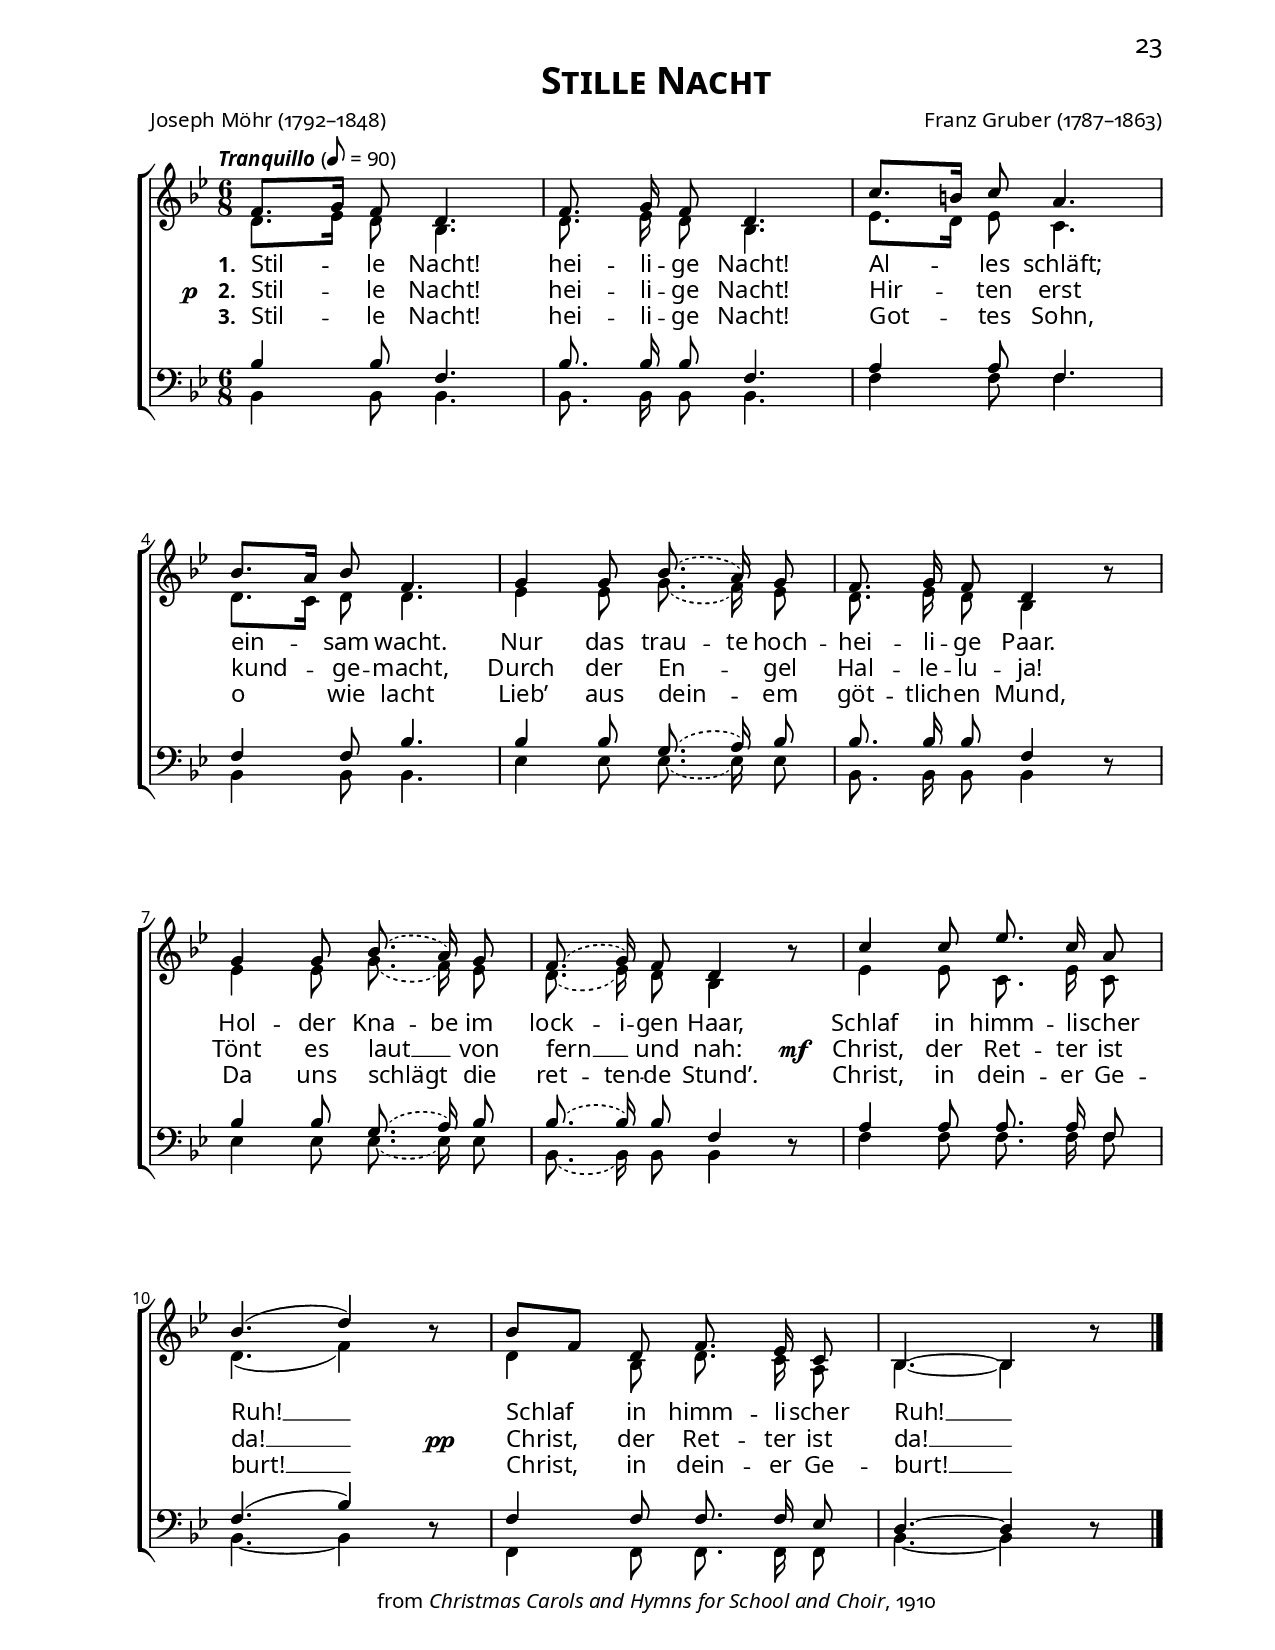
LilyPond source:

\version "2.14.2"
\include "util.ly"
\header {
  title = \markup{\override #'(font-name . "Garamond Premier Pro Semibold"){ \abs-fontsize #18 \smallCapsOldStyle"Stille Nacht"}}
  poet = \markup\oldStyleNum"Joseph Möhr (1792–1848)"
  composer = \markup\oldStyleNum"Franz Gruber (1787–1863)"
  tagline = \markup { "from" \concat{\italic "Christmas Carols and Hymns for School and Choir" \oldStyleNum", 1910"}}
}
\paper {
  paper-height = 11\in
  paper-width = 8.5\in
  indent = 0\in
  %system-system-spacing = #'((basic-distance . 10) (padding . 0))
  %system-system-spacing =
  %  #'((basic-distance . 0)
  %     (minimum-distance . 0)
  %     (padding . -0.35)
  %     (stretchability . 100))
  ragged-last-bottom = ##f
  ragged-bottom = ##f
  two-sided = ##t
  inner-margin = 1\in
  outer-margin = 0.75\in
  top-margin = 0.26\in
  bottom-margin = 0.25\in
  first-page-number = #023
  print-first-page-number = ##t
  headerLine = ""
  oddHeaderMarkup = \markup\fill-line{
     \override #'(font-name . "Garamond Premier Pro")\abs-fontsize #12.5
     \combine 
        \fill-line{"" \on-the-fly #print-page-number-check-first
        \oldStylePageNum""
        }
        \fill-line{\headerLine}
  }
  evenHeaderMarkup = \markup {
     \override #'(font-name . "Garamond Premier Pro")\abs-fontsize #12.5
     \combine
        \on-the-fly #print-page-number-check-first
        \oldStylePageNum""
        \fill-line{\headerLine}
  }
}
#(set-global-staff-size 18) \paper{ #(define fonts (make-pango-font-tree "Garamond Premier Pro" "Garamond Premier Pro" "Garamond Premier Pro" (/ 18 20))) }
global = {
  \key bes \major
  \time 6/8
  \autoBeamOff
  \override DynamicLineSpanner #'staff-padding = #0.0
  \override DynamicLineSpanner #'Y-extent = #'(-1 . 1)
}

sopMusic = \relative c' {
  \tempo \markup\italic"Tranquillo" 8 = 90
  \slurDashed 
  f8.[ g16] f8 d4. |
  f8. g16 f8 d4. |
  c'8.[ b16] c8 a4. | \break
  bes8.[ a16] bes8 f4. |
  
  g4 g8 bes8.( a16) g8 |
  f8.\noBeam g16\noBeam f8 d4 bes'8\rest | \break
  g4 g8 bes8.( a16) g8 |
  f8.\noBeam( g16\noBeam) f8 d4 bes'8\rest |
  
  \slurSolid c4 c8\noBeam ees8.\noBeam c16\noBeam a8 | \break
  bes4.( d4) bes8\rest |
  bes8[ f] d8 f8.\noBeam ees16\noBeam c8 |
  bes4.~bes4 bes'8\rest \bar "|."
}
sopWords = \lyricmode {
  
}

altoMusic = \relative c' {
  \slurDashed 
  d8.[ ees16] d8 bes4. |
  d8. ees16 d8 bes4. |
  ees8.[ d16] ees8 c4. |
  d8.[ c16] d8 d4. |
  
  ees4 ees8 g8.( f16) ees8 |
  d8.\noBeam ees16\noBeam d8\noBeam bes4 s8 |
  ees4 ees8 g8.( f16) ees8 |
  d8.\noBeam( ees16\noBeam) d8 bes4 s8 |
  
  \slurSolid ees4 ees8 c8.\noBeam ees16\noBeam c8 |
  d4.( f4) s8 |
  d4 bes8 d8.\noBeam c16\noBeam a8 |
  bes4.~ bes4 s8 \bar "|."
}
altoWords = \lyricmode {
  \dropLyricsV
  \set stanza = #"1. "
  Stil -- le Nacht!
  hei -- li -- ge Nacht!
  Al -- les schläft;
  ein -- sam wacht.
  Nur das
  \set ignoreMelismata = ##t
  trau -- te hoch -- hei -- li -- ge Paar. 
  Hol -- der Kna -- be im lock -- i -- gen Haar,
  \unset ignoreMelismata
  Schlaf in himm -- li -- scher Ruh! __ 
  Schlaf in himm -- li -- scher Ruh! __
}
altoWordsII = {
  \dropLyricsV
  \set stanza = \markup\concat{\dynamic"p   " "2. "}
  \lyricmode {
    Stil -- le Nacht!
    hei -- li -- ge Nacht!
    Hir -- ten erst kund -- ge -- macht,
    Durch der En -- gel Hal -- le -- lu -- ja!
    Tönt es laut __ von fern __ und nah:
  }
  \set stanza = \markup\dynamic"mf  "
  \lyricmode {
    Christ, der Ret -- ter ist da! __
  }
  \set stanza = \markup\dynamic"pp      "
  \lyricmode {
    Christ, der Ret -- ter ist da! __
  }
}
altoWordsIII = \lyricmode {
  \dropLyricsV
  \set stanza = #"3. "
  Stil -- le Nacht!
  hei -- li -- ge Nacht!
  Got -- tes Sohn, o wie lacht
  Lieb’ aus dein -- em göt -- tlich -- en Mund,
  Da uns schlägt die
  \set ignoreMelismata = ##t
  ret -- ten -- de Stund’. 
  \unset ignoreMelismata
  Christ, in dein -- er Ge -- burt! __
  Christ, in dein -- er Ge -- burt! __
}
altoWordsIV = \lyricmode {
\set ignoreMelismata = ##t
%\markup\italic 
  
}

tenorMusic = \relative c' {
  \slurDashed 
  bes4 bes8 f4. |
  bes8. bes16 bes8 f4. |
  a4 a8 f4. |
  f4 f8 bes4. |
  
  bes4 bes8 g8.( a16) bes8 |
  bes8.\noBeam bes16\noBeam bes8 f4 s8 |
  bes4 bes8 g8.( a16) bes8 |
  bes8.\noBeam( bes16\noBeam) bes8 f4 s8 |
  
  a4 a8\noBeam a8.\noBeam a16\noBeam f8 |
  \slurSolid f4.( bes4) s8 |
  f4 f8\noBeam f8.\noBeam f16\noBeam ees8 |
  d4.~d4 s8 \bar "|."
}
tenorWords = \lyricmode {

}

bassMusic = \relative c {
  \slurDashed 
  bes4 bes8 bes4. |
  bes8. bes16 bes8 bes4. |
  f'4 f8 f4. |
  bes,4 bes8 bes4. |
  
  ees4 ees8 ees8.( ees16) ees8 |
  bes8.\noBeam bes16\noBeam bes8\noBeam bes4 d8\rest |
  ees4 ees8 ees8.( ees16) ees8 |
  bes8.\noBeam( bes16\noBeam) bes8 bes4 d8\rest |
  
  f4 f8\noBeam f8.\noBeam f16\noBeam f8 |
  bes,4.~ bes4 d8\rest |
  f,4 f8\noBeam f8.\noBeam f16\noBeam f8 |
  bes4.~ bes4 d8\rest \bar "|."
}
bassWords = \lyricmode {

}

\score {
  <<
   \new ChoirStaff <<
%    \new Lyrics = sopranos \with { \override VerticalAxisGroup #'nonstaff-relatedstaff-spacing = #'((basic-distance . 1)) }
    \new Staff = women <<
      \new Voice = "sopranos" { \voiceOne << \global \sopMusic >> }
      \new Voice = "altos" { \voiceTwo << \global \altoMusic >> }
    >>
    \new Lyrics \with { alignAboveContext = #"women" \override VerticalAxisGroup #'nonstaff-relatedstaff-spacing = #'((basic-distance . 1))} \lyricsto "sopranos" \sopWords
    \new Lyrics = "altosIV"  \with { alignBelowContext = #"women" \override VerticalAxisGroup #'nonstaff-relatedstaff-spacing = #'((basic-distance . 1))} \lyricsto "sopranos" \altoWordsIV
    \new Lyrics = "altosIII"  \with { alignBelowContext = #"women" \override VerticalAxisGroup #'nonstaff-relatedstaff-spacing = #'((basic-distance . 1))} \lyricsto "sopranos" \altoWordsIII
    \new Lyrics = "altosII"  \with { alignBelowContext = #"women" \override VerticalAxisGroup #'nonstaff-relatedstaff-spacing = #'((basic-distance . 1))} \lyricsto "sopranos" \altoWordsII
    \new Lyrics = "altos"  \with { alignBelowContext = #"women" \override VerticalAxisGroup #'nonstaff-relatedstaff-spacing = #'((basic-distance . 1))} \lyricsto "sopranos" \altoWords
   \new Staff = men <<
      \clef bass
      \new Voice = "tenors" { \voiceOne << \global \tenorMusic >> }
      \new Voice = "basses" { \voiceTwo << \global \bassMusic >> }
    >>
    \new Lyrics \with { alignAboveContext = #"men" \override VerticalAxisGroup #'nonstaff-relatedstaff-spacing = #'((basic-distance . 1)) } \lyricsto "tenors" \tenorWords
    \new Lyrics \with { alignBelowContext = #"men" \override VerticalAxisGroup #'nonstaff-relatedstaff-spacing = #'((basic-distance . 1)) } \lyricsto "basses" \bassWords
  >>
%    \new PianoStaff << \new Staff { \new Voice { \pianoRH } } \new Staff { \clef "bass" \pianoLH } >>
  >>
  \layout {
  \context {
    \Lyrics
    \override LyricText #'font-size = #1.3
  }
    \context {
      \Score
      %\override SpacingSpanner #'base-shortest-duration = #(ly:make-moment 1 8)
      %\override SpacingSpanner #'common-shortest-duration = #(ly:make-moment 1 4)
    }
    \context {
      % Remove all empty staves
      % \Staff \RemoveEmptyStaves \override VerticalAxisGroup #'remove-first = ##t
    }
    \context {
      \Lyrics
      \override LyricText #'X-offset = #center-on-word
    }
  }
}

